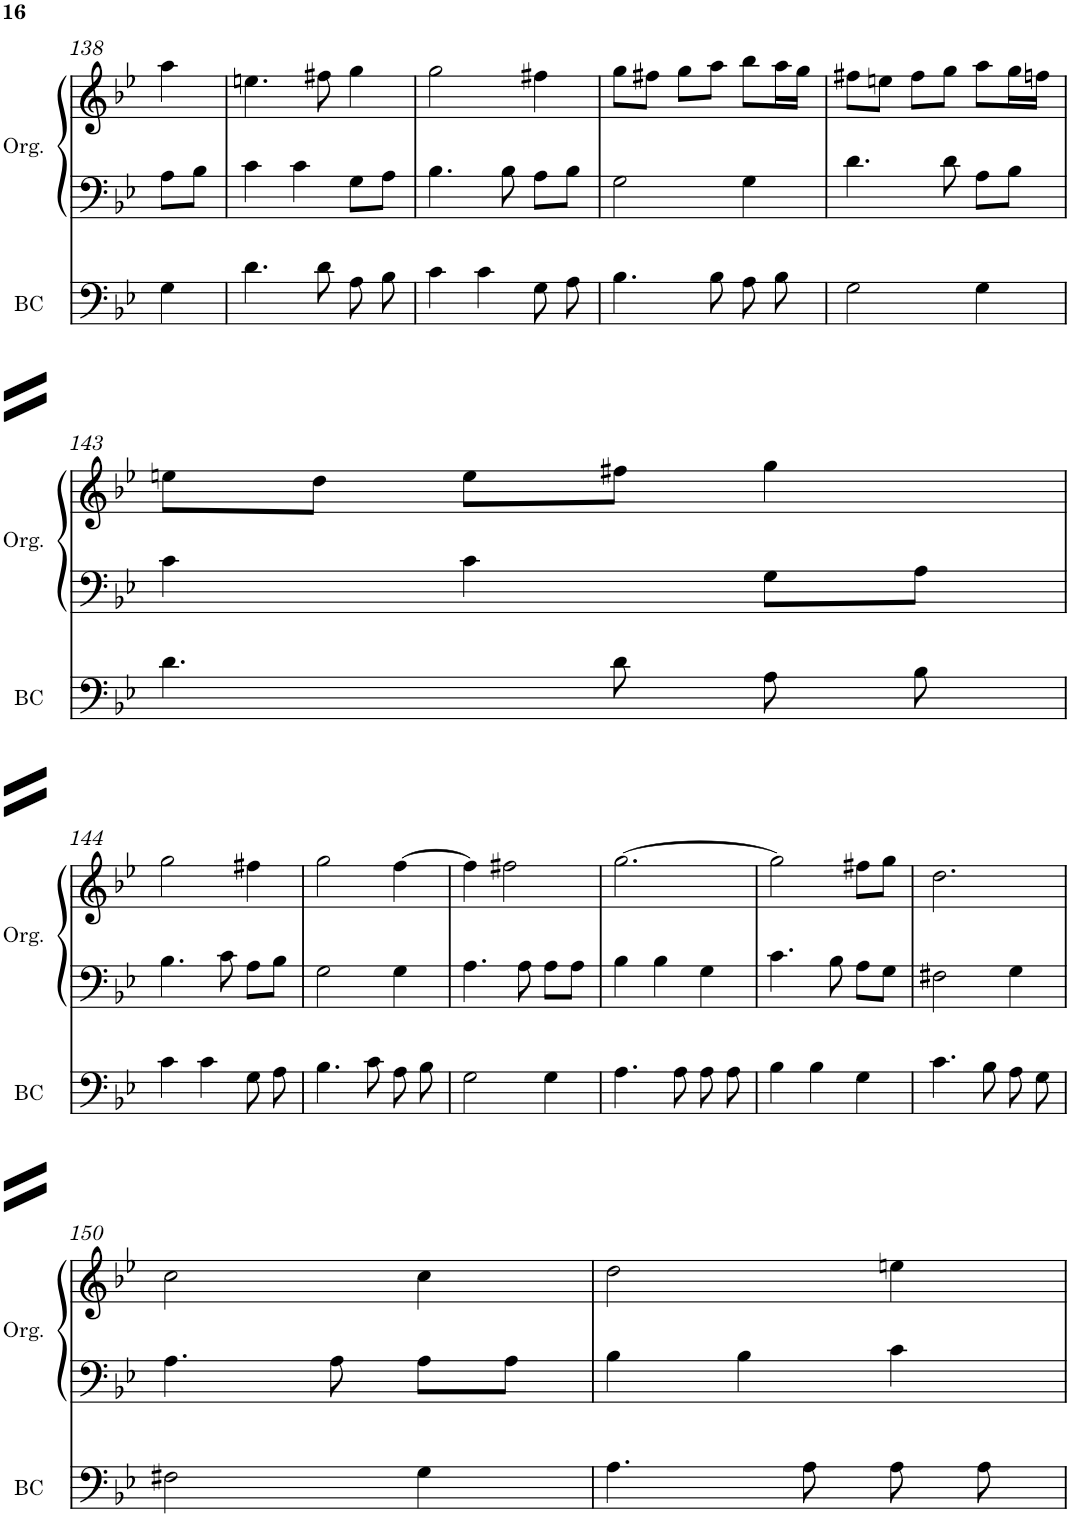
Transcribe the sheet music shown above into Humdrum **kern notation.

**kern	**kern	**kern	**kern
*part3	*part2	*part2	*part1
*staff4	*staff3	*staff2	*staff1
*I"Basse Continue	*I"Orgue	*	*I"Soprano
*I'BC	*I'Org.	*	*I'S.
!!LO:PB:g=z
*clefF4	*clefF4	*clefG2	*clefG2
*k[b-e-]	*k[b-e-]	*k[b-e-]	*k[b-e-]
*M3/4	*M3/4	*M3/4	*M3/4
=138	=138	=138	=138
4G\	8A\L	4aa\	4r
.	8B-\J	.	.
=139	=139	=139	=139
4.d\	4c\	4.een\	2.r
.	4c\	.	.
8d\	.	8ff#X\	.
8A\L	8G\L	4gg\	.
8B-\J	8A\J	.	.
=140	=140	=140	=140
4c\	4.B-\	2gg\	2.r
4c\	.	.	.
.	8B-\	.	.
8G\L	8A\L	4ff#X\	.
8A\J	8B-\J	.	.
=141	=141	=141	=141
4.B-\	2G\	8gg\L	2.r
.	.	8ff#X\J	.
.	.	8gg\L	.
8B-\	.	8aa\J	.
8A\L	4G\	8bb-\L	.
8B-\J	.	16aa\L	.
.	.	16gg\JJ	.
=142	=142	=142	=142
2G\	4.d\	8ff#X\L	2.r
.	.	8een\J	.
.	.	8ff#\L	.
.	8d\	8gg\J	.
4G\	8A\L	8aa\L	.
.	8B-\J	16gg\L	.
.	.	16ffn\JJ	.
!!LO:LB:g=z
=143	=143	=143	=143
4.d\	4c\	8een\L	2.r
.	.	8dd\J	.
.	4c\	8ee\L	.
8d\	.	8ff#X\J	.
8A\L	8G\L	4gg\	.
8B-\J	8A\J	.	.
!!LO:LB:g=z
=144	=144	=144	=144
4c\	4.B-\	2gg\	2.r
4c\	.	.	.
.	8c\	.	.
8G\L	8A\L	4ff#X\	.
8A\J	8B-\J	.	.
=145	=145	=145	=145
4.B-\	2G\	2gg\	2.r
8c\	.	.	.
8A\L	4G\	[4ff\	.
8B-\J	.	.	.
=146	=146	=146	=146
2G\	4.A\	4ff\]	2.r
.	.	2ff#X\	.
.	8A\	.	.
4G\	8A\L	.	.
.	8A\J	.	.
=147	=147	=147	=147
4.A\	4B-\	[2.gg\	2.r
.	4B-\	.	.
8A\	.	.	.
8A\L	4G\	.	.
8A\J	.	.	.
=148	=148	=148	=148
4B-\	4.c\	2gg\]	2.r
4B-\	.	.	.
.	8B-\	.	.
4G\	8A\L	8ff#X\L	.
.	8G\J	8gg\J	.
=149	=149	=149	=149
4.c\	2F#X\	2.dd\	2.r
8B-\	.	.	.
8A\L	4G\	.	.
8G\J	.	.	.
!!LO:LB:g=z
=150	=150	=150	=150
2F#X\	4.A\	2cc\	2.r
.	8A\	.	.
4G\	8A\L	4cc\	.
.	8A\J	.	.
=151	=151	=151	=151
4.A\	4B-\	2dd\	2.r
.	4B-\	.	.
8A\	.	.	.
8A\L	4c\	4een\	.
8A\J	.	.	.
=	=	=	=
*-	*-	*-	*-
